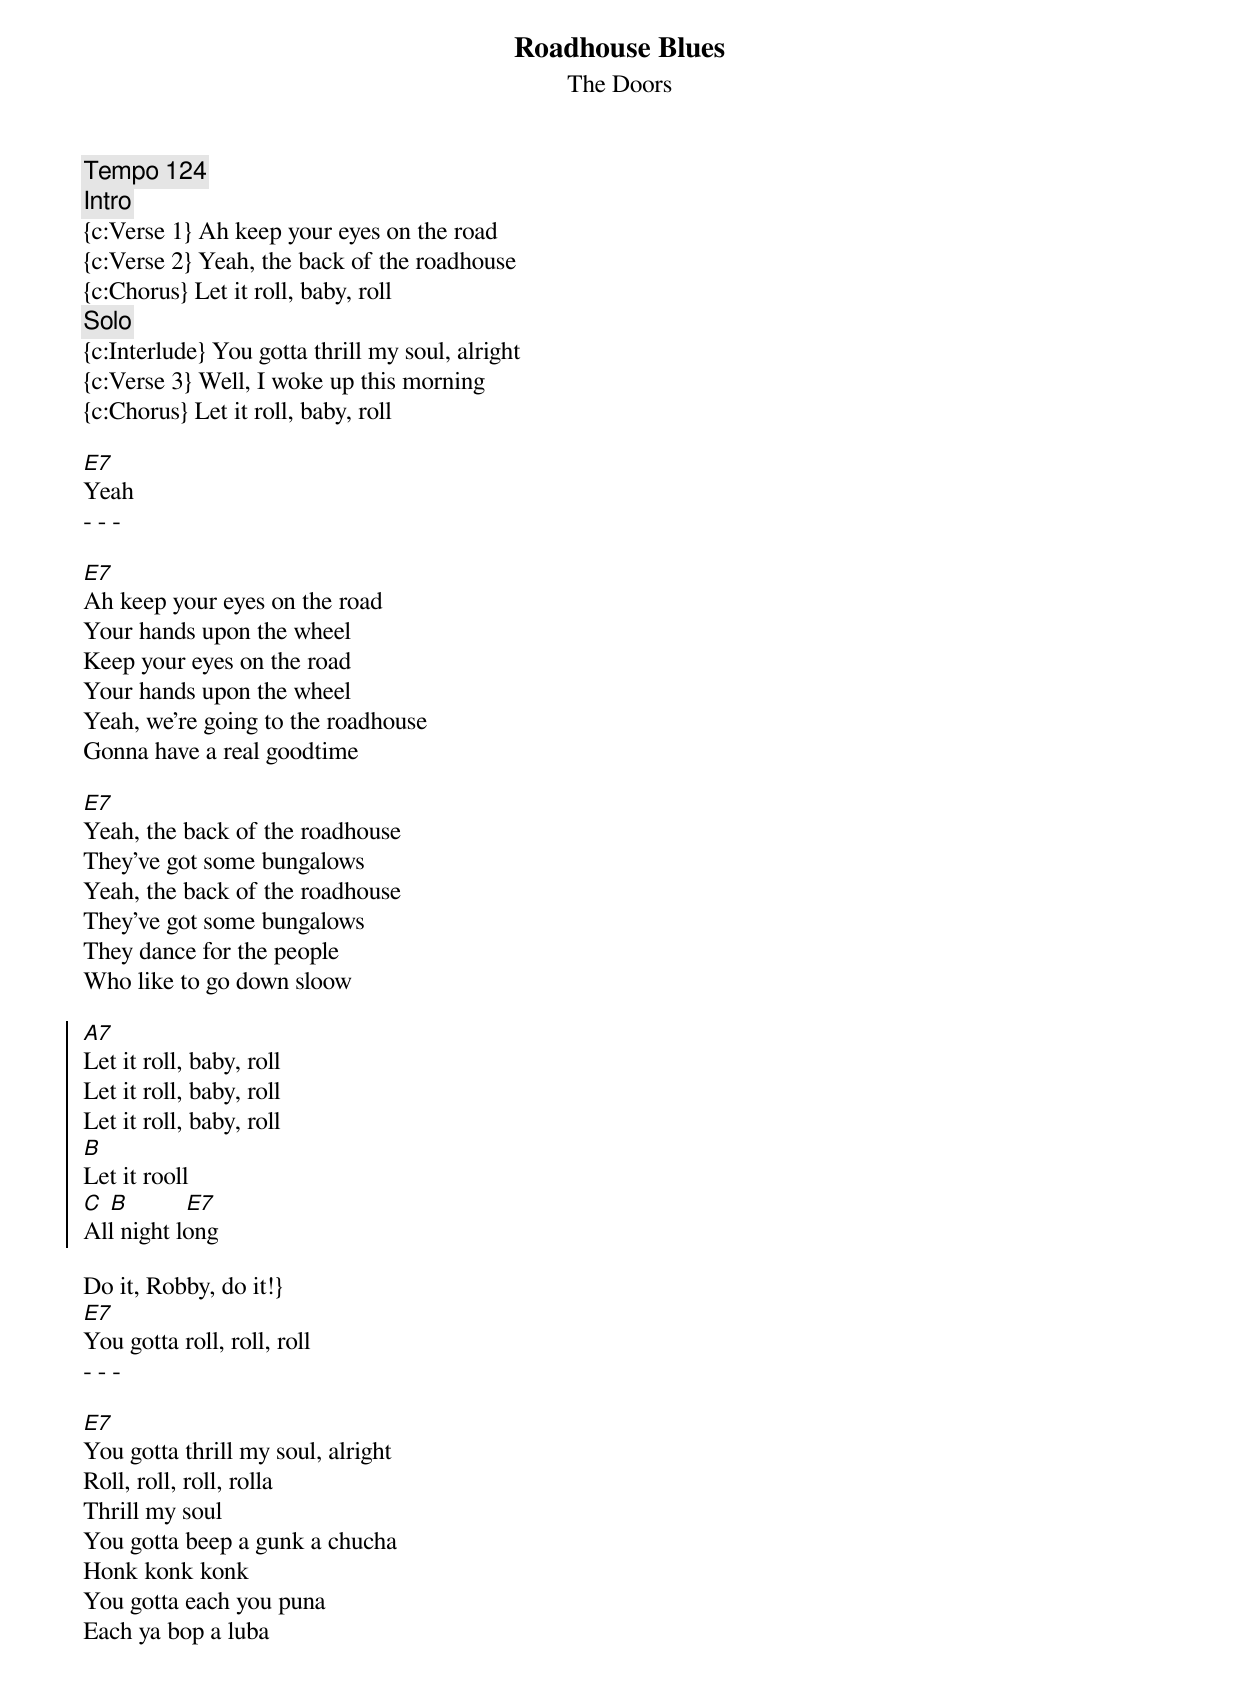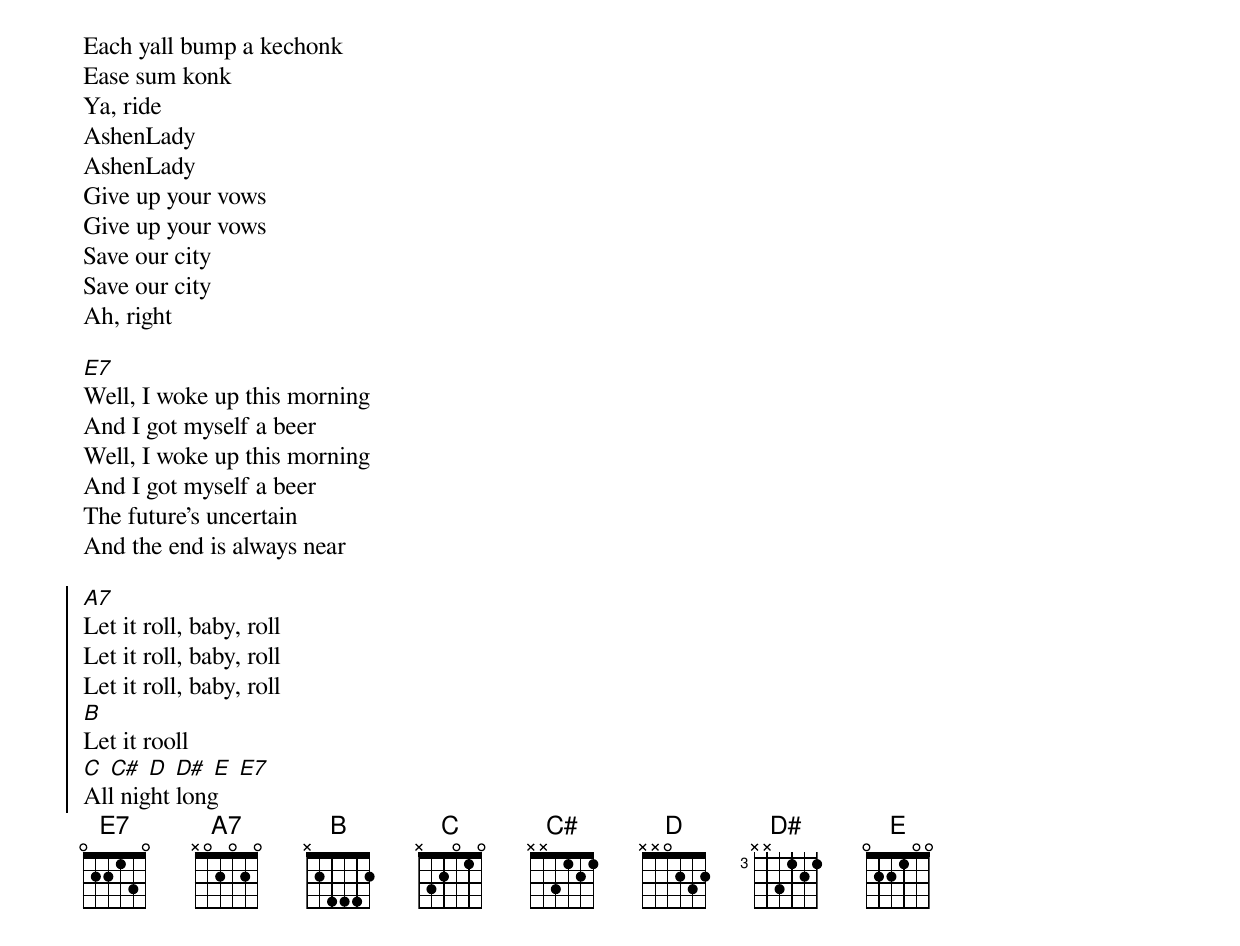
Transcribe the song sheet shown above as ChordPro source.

{t: Roadhouse Blues}
{st: The Doors}
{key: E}
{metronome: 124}
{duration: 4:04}


{c:Tempo 124}
{c:Intro}
{c:Verse 1} Ah keep your eyes on the road
{c:Verse 2} Yeah, the back of the roadhouse
{c:Chorus} Let it roll, baby, roll
{c:Solo}
{c:Interlude} You gotta thrill my soul, alright
{c:Verse 3} Well, I woke up this morning
{c:Chorus} Let it roll, baby, roll

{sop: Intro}
[E7]
Yeah
- - -
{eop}

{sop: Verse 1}
[E7]
Ah keep your eyes on the road
Your hands upon the wheel
Keep your eyes on the road
Your hands upon the wheel
Yeah, we're going to the roadhouse
Gonna have a real goodtime
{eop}

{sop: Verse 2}
[E7]
Yeah, the back of the roadhouse
They've got some bungalows
Yeah, the back of the roadhouse
They've got some bungalows
They dance for the people
Who like to go down sloow
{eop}

{soc}
[A7]
Let it roll, baby, roll
Let it roll, baby, roll
Let it roll, baby, roll
[B]
Let it rooll
[C] [B]         [E7]
All night long
{eoc}

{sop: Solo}
Do it, Robby, do it!}
[E7]
You gotta roll, roll, roll
- - -
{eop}

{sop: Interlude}
[E7]
You gotta thrill my soul, alright
Roll, roll, roll, rolla
Thrill my soul
You gotta beep a gunk a chucha
Honk konk konk
You gotta each you puna
Each ya bop a luba
Each yall bump a kechonk
Ease sum konk
Ya, ride
AshenLady
AshenLady
Give up your vows
Give up your vows
Save our city
Save our city
Ah, right
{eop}

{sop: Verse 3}
[E7]
Well, I woke up this morning
And I got myself a beer
Well, I woke up this morning
And I got myself a beer
The future's uncertain
And the end is always near
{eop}

{soc}
[A7]
Let it roll, baby, roll
Let it roll, baby, roll
Let it roll, baby, roll
[B]
Let it rooll
[C] [C#] [D] [D#] [E] [E7]
All night long
{eoc}
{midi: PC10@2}
